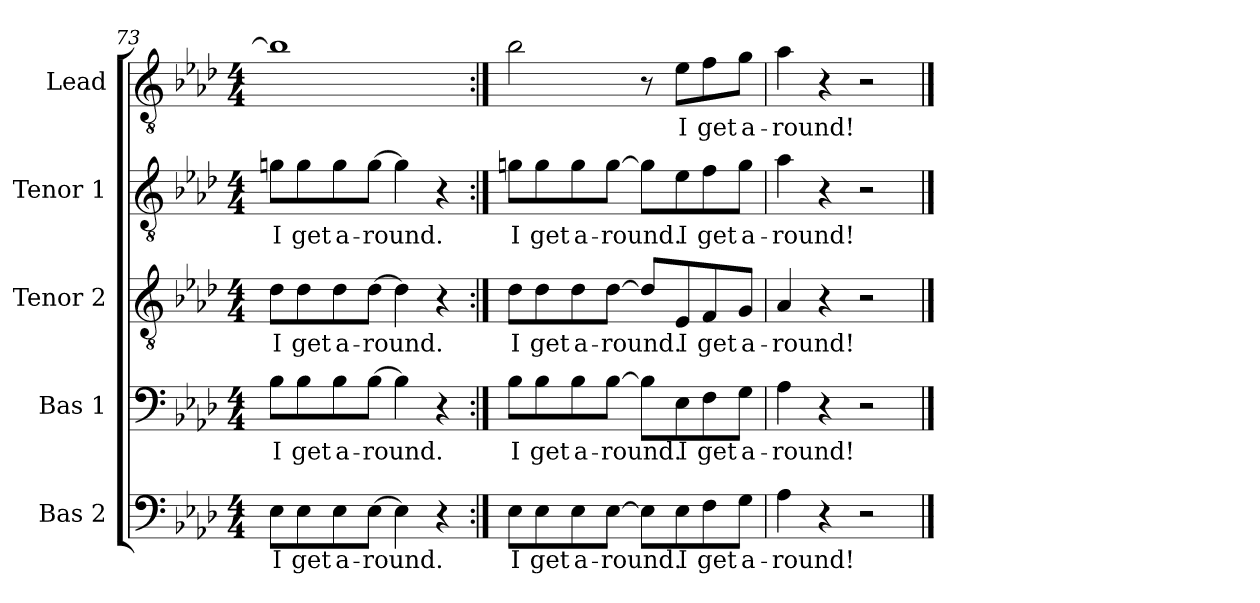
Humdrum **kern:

**kern	**text	**kern	**text	**kern	**text	**kern	**text	**kern	**text
*part5	*part5	*part4	*part4	*part3	*part3	*part2	*part2	*part1	*part1
*staff5	*staff5	*staff4	*staff4	*staff3	*staff3	*staff2	*staff2	*staff1	*staff1
*I"Bas 2	*	*I"Bas 1	*	*I"Tenor 2	*	*I"Tenor 1	*	*I"Lead	*
*I'B2,	*	*I'B1.	*	*I'T2.	*	*I'T1.	*	*	*
*clefF4	*	*clefF4	*	*clefGv2	*	*clefGv2	*	*clefGv2	*
*k[b-e-a-d-]	*	*k[b-e-a-d-]	*	*k[b-e-a-d-]	*	*k[b-e-a-d-]	*	*k[b-e-a-d-]	*
*M4/4	*	*M4/4	*	*M4/4	*	*M4/4	*	*M4/4	*
=73	=73	=73	=73	=73	=73	=73	=73	=73	=73
!	!LO:LY:b	!	!LO:LY:b	!	!LO:LY:b	!	!LO:LY:b	!	!
8E-\L	I	8B-\L	I	8d-\L	I	8gn\L	I	1b-]	.
!	!LO:LY:b	!	!LO:LY:b	!	!LO:LY:b	!	!LO:LY:b	!	!
8E-\	get	8B-\	get	8d-\	get	8g\	get	.	.
!	!LO:LY:b	!	!LO:LY:b	!	!LO:LY:b	!	!LO:LY:b	!	!
8E-\	a-	8B-\	a-	8d-\	a-	8g\	a-	.	.
!	!LO:LY:b	!	!LO:LY:b	!	!LO:LY:b	!	!LO:LY:b	!	!
[8E-\J	-round.	[8B-\J	-round.	[8d-\J	-round.	[8g\J	-round.	.	.
4E-\]	.	4B-\]	.	4d-\]	.	4g\]	.	.	.
4r	.	4r	.	4r	.	4r	.	.	.
=74:|!	=74:|!	=74:|!	=74:|!	=74:|!	=74:|!	=74:|!	=74:|!	=74:|!	=74:|!
!	!LO:LY:b	!	!LO:LY:b	!	!LO:LY:b	!	!LO:LY:b	!	!
8E-\L	I	8B-\L	I	8d-\L	I	8gn\L	I	2b-\	.
!	!LO:LY:b	!	!LO:LY:b	!	!LO:LY:b	!	!LO:LY:b	!	!
8E-\	get	8B-\	get	8d-\	get	8g\	get	.	.
!	!LO:LY:b	!	!LO:LY:b	!	!LO:LY:b	!	!LO:LY:b	!	!
8E-\	a-	8B-\	a-	8d-\	a-	8g\	a-	.	.
!	!LO:LY:b	!	!LO:LY:b	!	!LO:LY:b	!	!LO:LY:b	!	!
[8E-\J	-round.	[8B-\J	-round.	[8d-\J	-round.	[8g\J	-round.	.	.
8E-\L]	.	8B-\L]	.	8d-/L]	.	8g\L]	.	8r	.
!	!LO:LY:b	!	!LO:LY:b	!	!LO:LY:b	!	!LO:LY:b	!	!LO:LY:b
8E-\	I	8E-\	I	8E-/	I	8e-\	I	8e-\L	I
!	!LO:LY:b	!	!LO:LY:b	!	!LO:LY:b	!	!LO:LY:b	!	!LO:LY:b
8F\	get	8F\	get	8F/	get	8f\	get	8f\	get
!	!LO:LY:b	!	!LO:LY:b	!	!LO:LY:b	!	!LO:LY:b	!	!LO:LY:b
8G\J	a-	8G\J	a-	8G/J	a-	8g\J	a-	8g\J	a-
=75	=75	=75	=75	=75	=75	=75	=75	=75	=75
!	!LO:LY:b	!	!LO:LY:b	!	!LO:LY:b	!	!LO:LY:b	!	!LO:LY:b
4A-\	-round!	4A-\	-round!	4A-/	-round!	4a-\	-round!	4a-\	-round!
4r	.	4r	.	4r	.	4r	.	4r	.
2r	.	2r	.	2r	.	2r	.	2r	.
==	==	==	==	==	==	==	==	==	==
*-	*-	*-	*-	*-	*-	*-	*-	*-	*-
